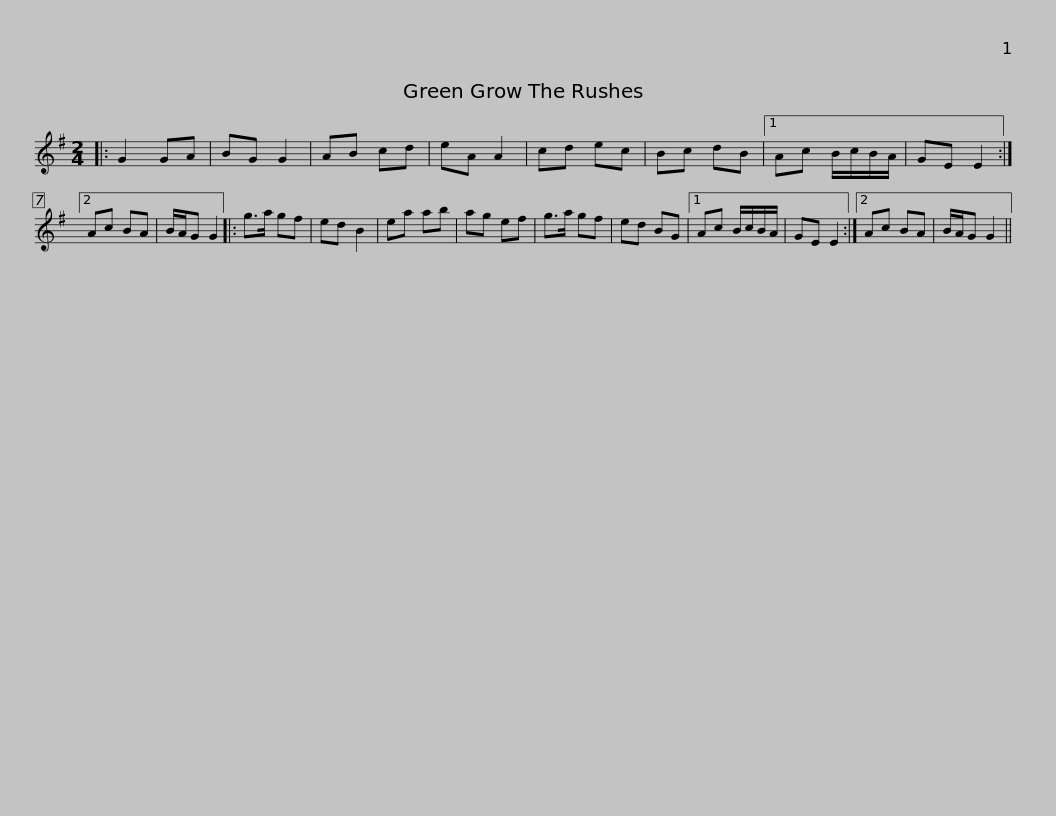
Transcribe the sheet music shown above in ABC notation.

X:1
L:1/8
M:2/4
I:linebreak $
K:G
V:1 treble
V:1
|: G2 GA | BG G2 | AB cd | eA A2 | cd ec | %5
 Bc dB |1 Ac B/c/B/A/ | GE E2 :|2 Ac BA | B/A/G G2 |:$ %10
 g>a gf | ed B2 | ea ab | ag ef | g>a gf | %15
 ed BG |1 Ac B/c/B/A/ | GE E2 :|2 Ac BA | B/A/G G2 || %20
